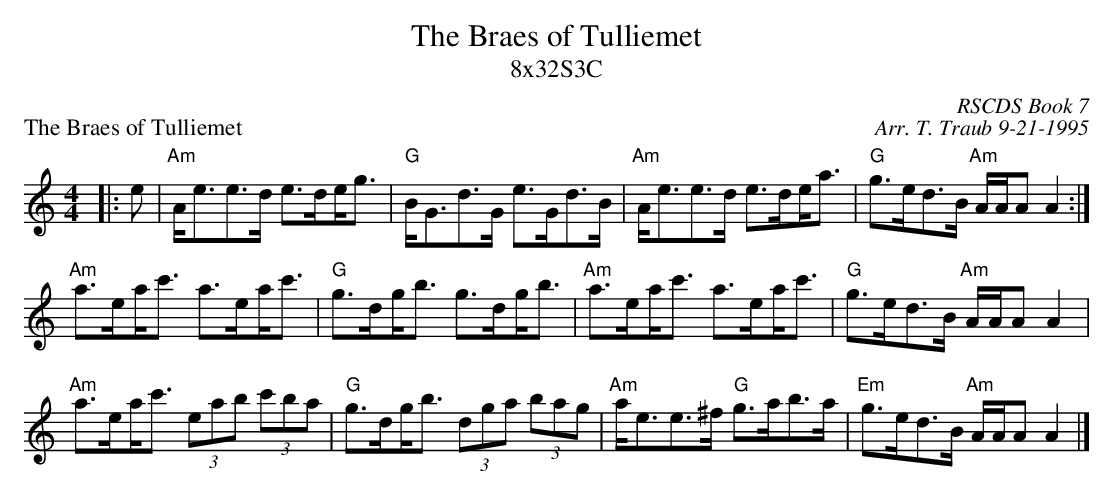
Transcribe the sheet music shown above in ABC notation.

X:1
T: The Braes of Tulliemet
T: 8x32S3C
P: The Braes of Tulliemet
C: RSCDS Book 7
C: Arr. T. Traub 9-21-1995
M: 4/4
L: 1/8
K: Am
|:e|"Am"A<ee>d e>d!beambr1!e<g|"G"B<Gd>G e>Gd>B|"Am"A<ee>d e>d!beambr1!e<a|"G"g>ed>B "Am"A/A/A A2 :|
"Am"a>e!beambr1!a<c' a>e!beambr1!a<c'|"G"g>d!beambr1!g<b g>d!beambr1!g<b|"Am"a>e!beambr1!a<c' a>e!beambr1!a<c'|"G"g>ed>B "Am"A/A/A A2|
"Am"a>e!beambr1!a<c' (3eab (3 c'ba|"G"g>d!beambr1!g<b (3 dga (3 bag|"Am"a<ee>^f "G"g>ab>a|"Em"g>ed>B "Am"A/A/A A2 |]
